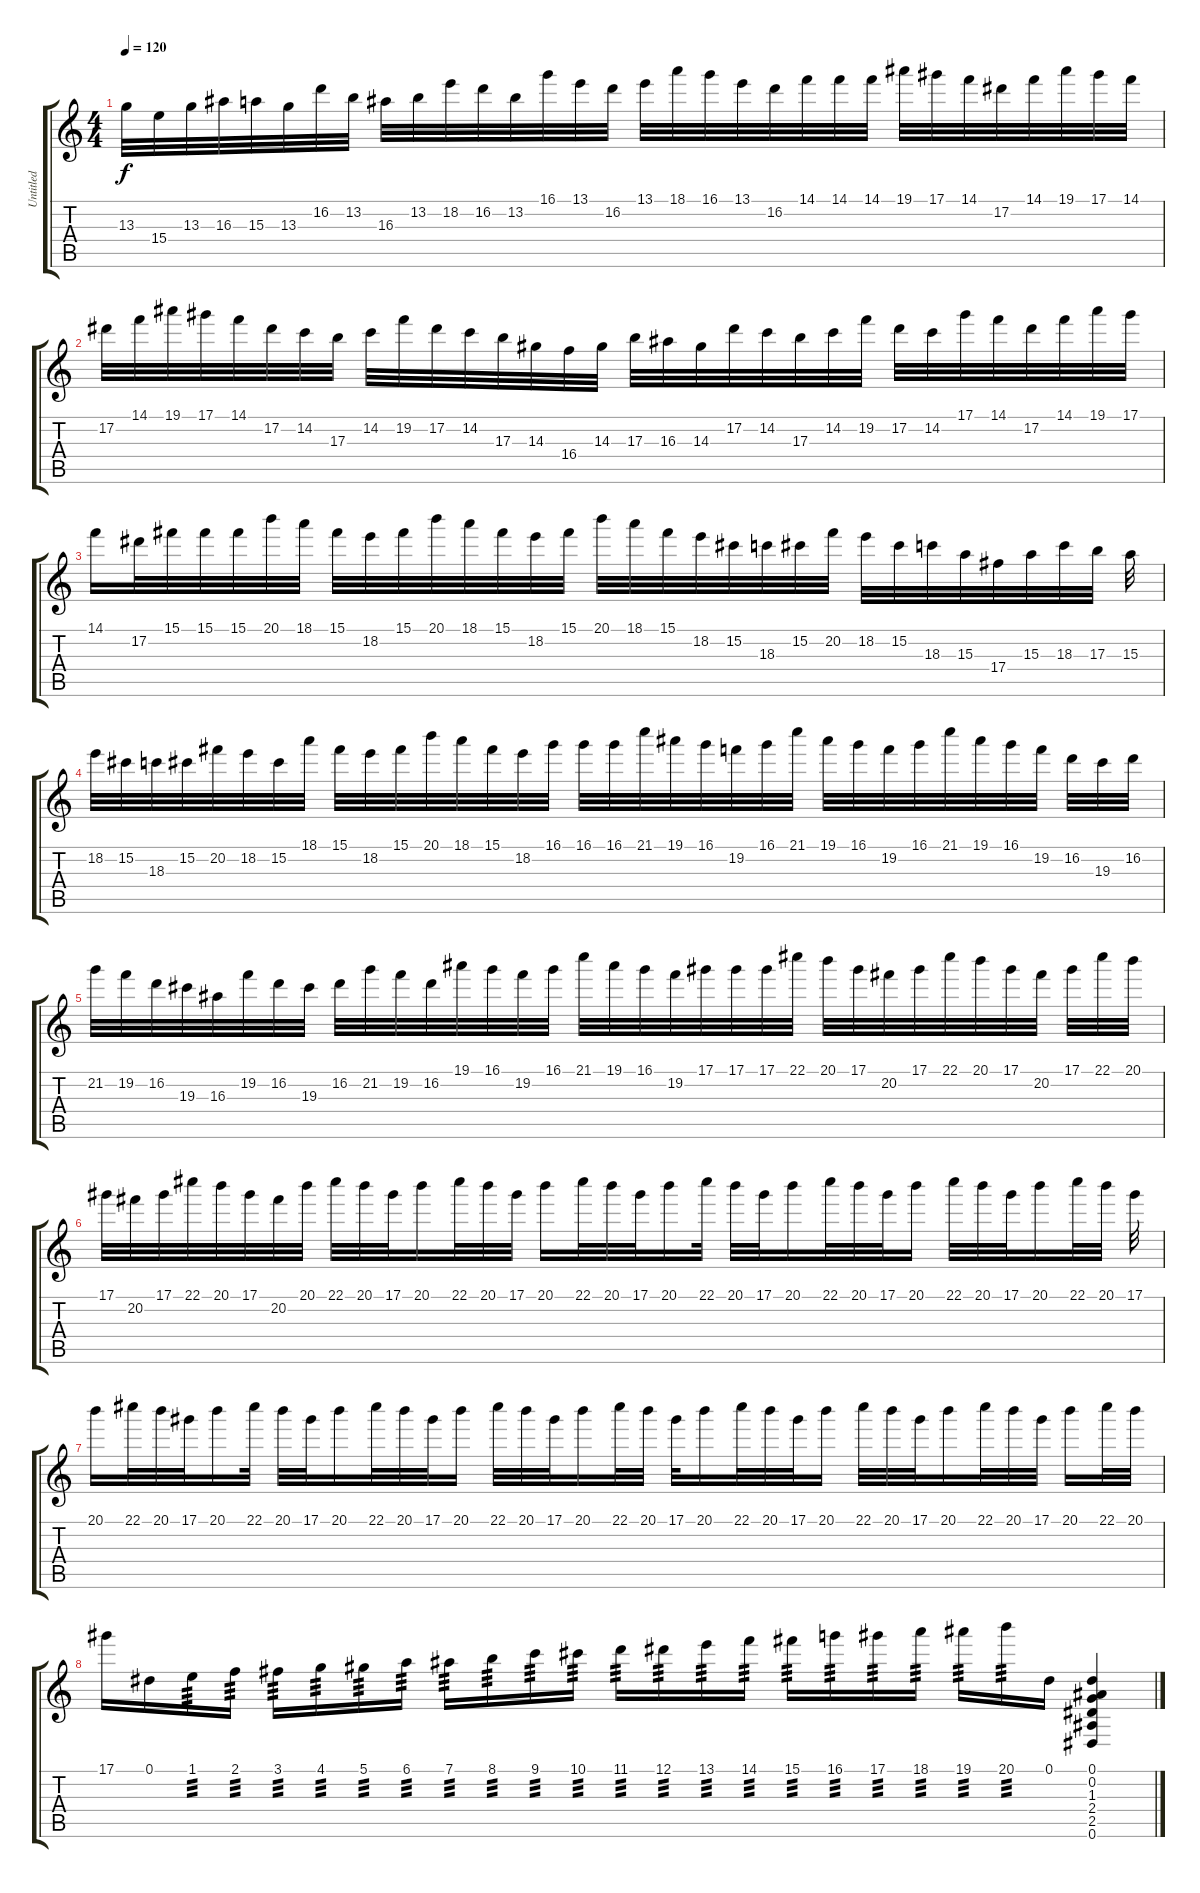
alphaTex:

\track ("Untitled" "Untitled") {instrument overdrivenguitar}
\staff {score tabs}
\tuning (Eb4 Bb3 Gb3 Db3 Ab2 Eb2) {hide}
\ts (4 4)
\tempo 120
\clef g2
\ks c
13.3.32{dy f} 15.4.32 13.3.32 16.3.32 15.3.32 13.3.32 16.2.32 13.2.32 16.3.32 13.2.32 18.2.32 16.2.32 13.2.32 16.1.32 13.1.32 16.2.32 13.1.32 18.1.32 16.1.32 13.1.32 16.2.32 14.1.32 14.1.32 14.1.32 19.1.32 17.1.32 14.1.32 17.2.32 14.1.32 19.1.32 17.1.32 14.1.32 |
17.2.32 14.1.32 19.1.32 17.1.32 14.1.32 17.2.32 14.2.32 17.3.32 14.2.32 19.2.32 17.2.32 14.2.32 17.3.32 14.3.32 16.4.32 14.3.32 17.3.32 16.3.32 14.3.32 17.2.32 14.2.32 17.3.32 14.2.32 19.2.32 17.2.32 14.2.32 17.1.32 14.1.32 17.2.32 14.1.32 19.1.32 17.1.32 |
14.1.16 17.2.32 15.1.32 15.1.32 15.1.32 20.1.32 18.1.32 15.1.32 18.2.32 15.1.32 20.1.32 18.1.32 15.1.32 18.2.32 15.1.32 20.1.32 18.1.32 15.1.32 18.2.32 15.2.32 18.3.32 15.2.32 20.2.32 18.2.32 15.2.32 18.3.32 15.3.32 17.4.32 15.3.32 18.3.32 17.3.32 15.3.32 |
18.2.32 15.2.32 18.3.32 15.2.32 20.2.32 18.2.32 15.2.32 18.1.32 15.1.32 18.2.32 15.1.32 20.1.32 18.1.32 15.1.32 18.2.32 16.1.32 16.1.32 16.1.32 21.1.32 19.1.32 16.1.32 19.2.32 16.1.32 21.1.32 19.1.32 16.1.32 19.2.32 16.1.32 21.1.32 19.1.32 16.1.32 19.2.32 16.2.32 19.3.32 16.2.32 |
21.2.32 19.2.32 16.2.32 19.3.32 16.3.32 19.2.32 16.2.32 19.3.32 16.2.32 21.2.32 19.2.32 16.2.32 19.1.32 16.1.32 19.2.32 16.1.32 21.1.32 19.1.32 16.1.32 19.2.32 17.1.32 17.1.32 17.1.32 22.1.32 20.1.32 17.1.32 20.2.32 17.1.32 22.1.32 20.1.32 17.1.32 20.2.32 17.1.32 22.1.32 20.1.32 |
17.1.32 20.2.32 17.1.32 22.1.32 20.1.32 17.1.32 20.2.32 20.1.32 22.1.32 20.1.32 17.1.32 20.1.16 22.1.32 20.1.32 17.1.32 20.1.16 22.1.32 20.1.32 17.1.32 20.1.16 22.1.32 20.1.32 17.1.32 20.1.16 22.1.32 20.1.32 17.1.32 20.1.16 22.1.32 20.1.32 17.1.32 20.1.16 22.1.32 20.1.32 17.1.32 |
20.1.16 22.1.32 20.1.32 17.1.32 20.1.16 22.1.32 20.1.32 17.1.32 20.1.16 22.1.32 20.1.32 17.1.32 20.1.16 22.1.32 20.1.32 17.1.32 20.1.16 22.1.32 20.1.32 17.1.32 20.1.16 22.1.32 20.1.32 17.1.32 20.1.16 22.1.32 20.1.32 17.1.32 20.1.16 22.1.32 20.1.32 17.1.32 20.1.16 22.1.32 20.1.32 |
17.1.16 0.1.16 1.1.16{tp 3} 2.1.16{tp 3} 3.1.16{tp 3} 4.1.16{tp 3} 5.1.16{tp 3} 6.1.16{tp 3} 7.1.16{tp 3} 8.1.16{tp 3} 9.1.16{tp 3} 10.1.16{tp 3} 11.1.16{tp 3} 12.1.16{tp 3} 13.1.16{tp 3} 14.1.16{tp 3} 15.1.16{tp 3} 16.1.16{tp 3} 17.1.16{tp 3} 18.1.16{tp 3} 19.1.16{tp 3} 20.1.16{tp 3} 0.1.16 (0.1 0.2 1.3 2.4 2.5 0.6).4
